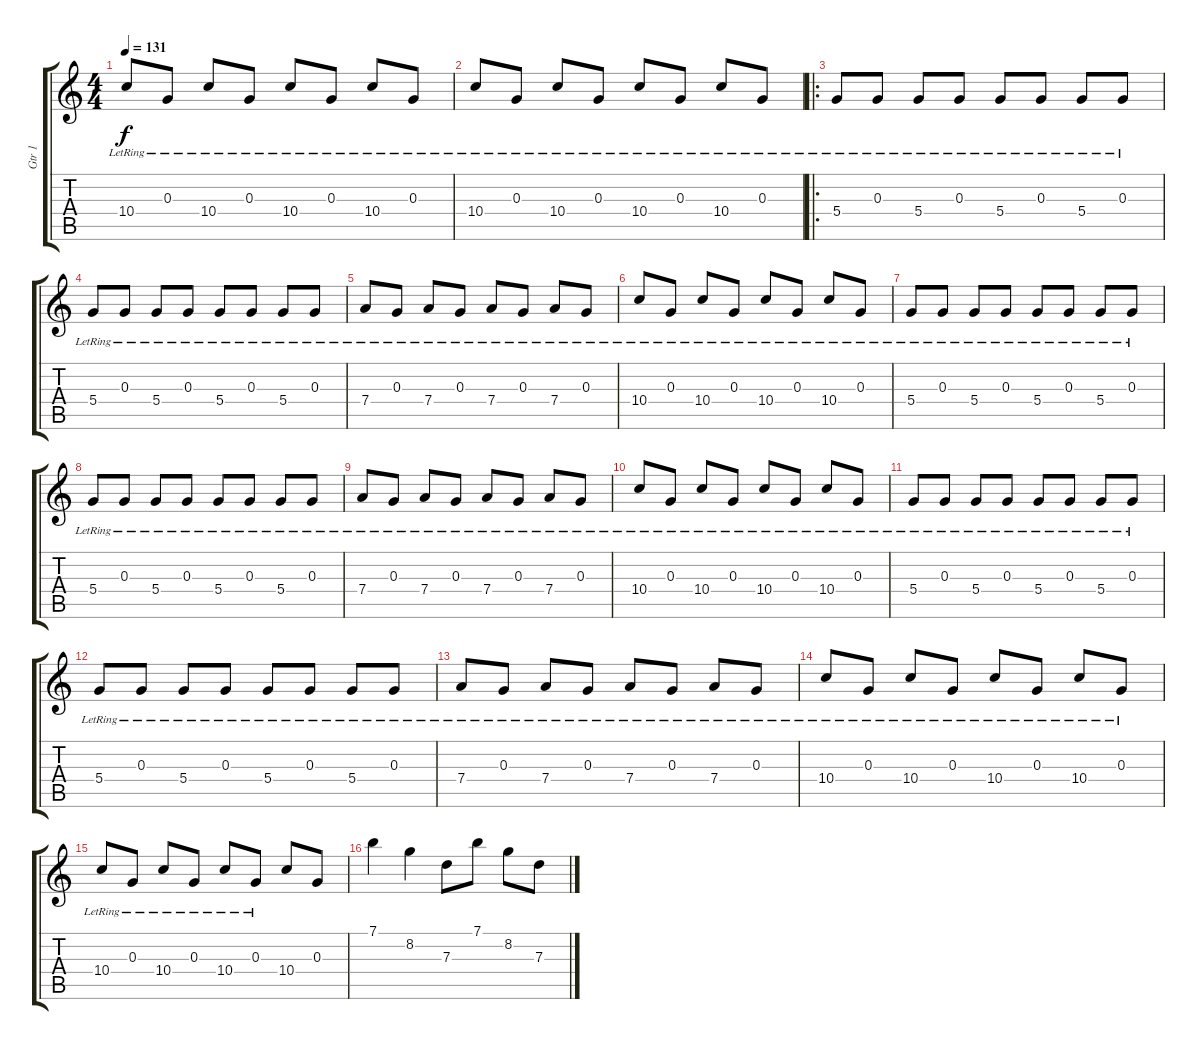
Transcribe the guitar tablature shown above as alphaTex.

\track ("Gtr 1" "Gtr 1") {instrument overdrivenguitar}
\staff {score tabs}
\tuning (E4 B3 G3 D3 A2 E2) {hide}
\ts (4 4)
\tempo 131
\clef g2
\ks c
10.4{lr}.8{dy f} 0.3{lr}.8 10.4{lr}.8 0.3{lr}.8 10.4{lr}.8 0.3{lr}.8 10.4{lr}.8 0.3{lr}.8 |
10.4{lr}.8 0.3{lr}.8 10.4{lr}.8 0.3{lr}.8 10.4{lr}.8 0.3{lr}.8 10.4{lr}.8 0.3{lr}.8 |
\ro
5.4{lr}.8{instrument overdrivenguitar} 0.3{lr}.8 5.4{lr}.8 0.3{lr}.8 5.4{lr}.8 0.3{lr}.8 5.4{lr}.8 0.3{lr}.8 |
5.4{lr}.8 0.3{lr}.8 5.4{lr}.8 0.3{lr}.8 5.4{lr}.8 0.3{lr}.8 5.4{lr}.8 0.3{lr}.8 |
7.4{lr}.8 0.3{lr}.8 7.4{lr}.8 0.3{lr}.8 7.4{lr}.8 0.3{lr}.8 7.4{lr}.8 0.3{lr}.8 |
10.4{lr}.8 0.3{lr}.8 10.4{lr}.8 0.3{lr}.8 10.4{lr}.8 0.3{lr}.8 10.4{lr}.8 0.3{lr}.8 |
5.4{lr}.8 0.3{lr}.8 5.4{lr}.8 0.3{lr}.8 5.4{lr}.8 0.3{lr}.8 5.4{lr}.8 0.3{lr}.8 |
5.4{lr}.8 0.3{lr}.8 5.4{lr}.8 0.3{lr}.8 5.4{lr}.8 0.3{lr}.8 5.4{lr}.8 0.3{lr}.8 |
7.4{lr}.8 0.3{lr}.8 7.4{lr}.8 0.3{lr}.8 7.4{lr}.8 0.3{lr}.8 7.4{lr}.8 0.3{lr}.8 |
10.4{lr}.8 0.3{lr}.8 10.4{lr}.8 0.3{lr}.8 10.4{lr}.8 0.3{lr}.8 10.4{lr}.8 0.3{lr}.8 |
5.4{lr}.8 0.3{lr}.8 5.4{lr}.8 0.3{lr}.8 5.4{lr}.8 0.3{lr}.8 5.4{lr}.8 0.3{lr}.8 |
5.4{lr}.8 0.3{lr}.8 5.4{lr}.8 0.3{lr}.8 5.4{lr}.8 0.3{lr}.8 5.4{lr}.8 0.3{lr}.8 |
7.4{lr}.8 0.3{lr}.8 7.4{lr}.8 0.3{lr}.8 7.4{lr}.8 0.3{lr}.8 7.4{lr}.8 0.3{lr}.8 |
10.4{lr}.8 0.3{lr}.8 10.4{lr}.8 0.3{lr}.8 10.4{lr}.8 0.3{lr}.8 10.4{lr}.8 0.3{lr}.8 |
10.4{lr}.8 0.3{lr}.8 10.4{lr}.8 0.3{lr}.8 10.4{lr}.8 0.3{lr}.8 10.4.8 0.3.8 |
7.1.4{volume 13 instrument distortionguitar} 8.2.4 7.3.8 7.1.8 8.2.8 7.3.8
